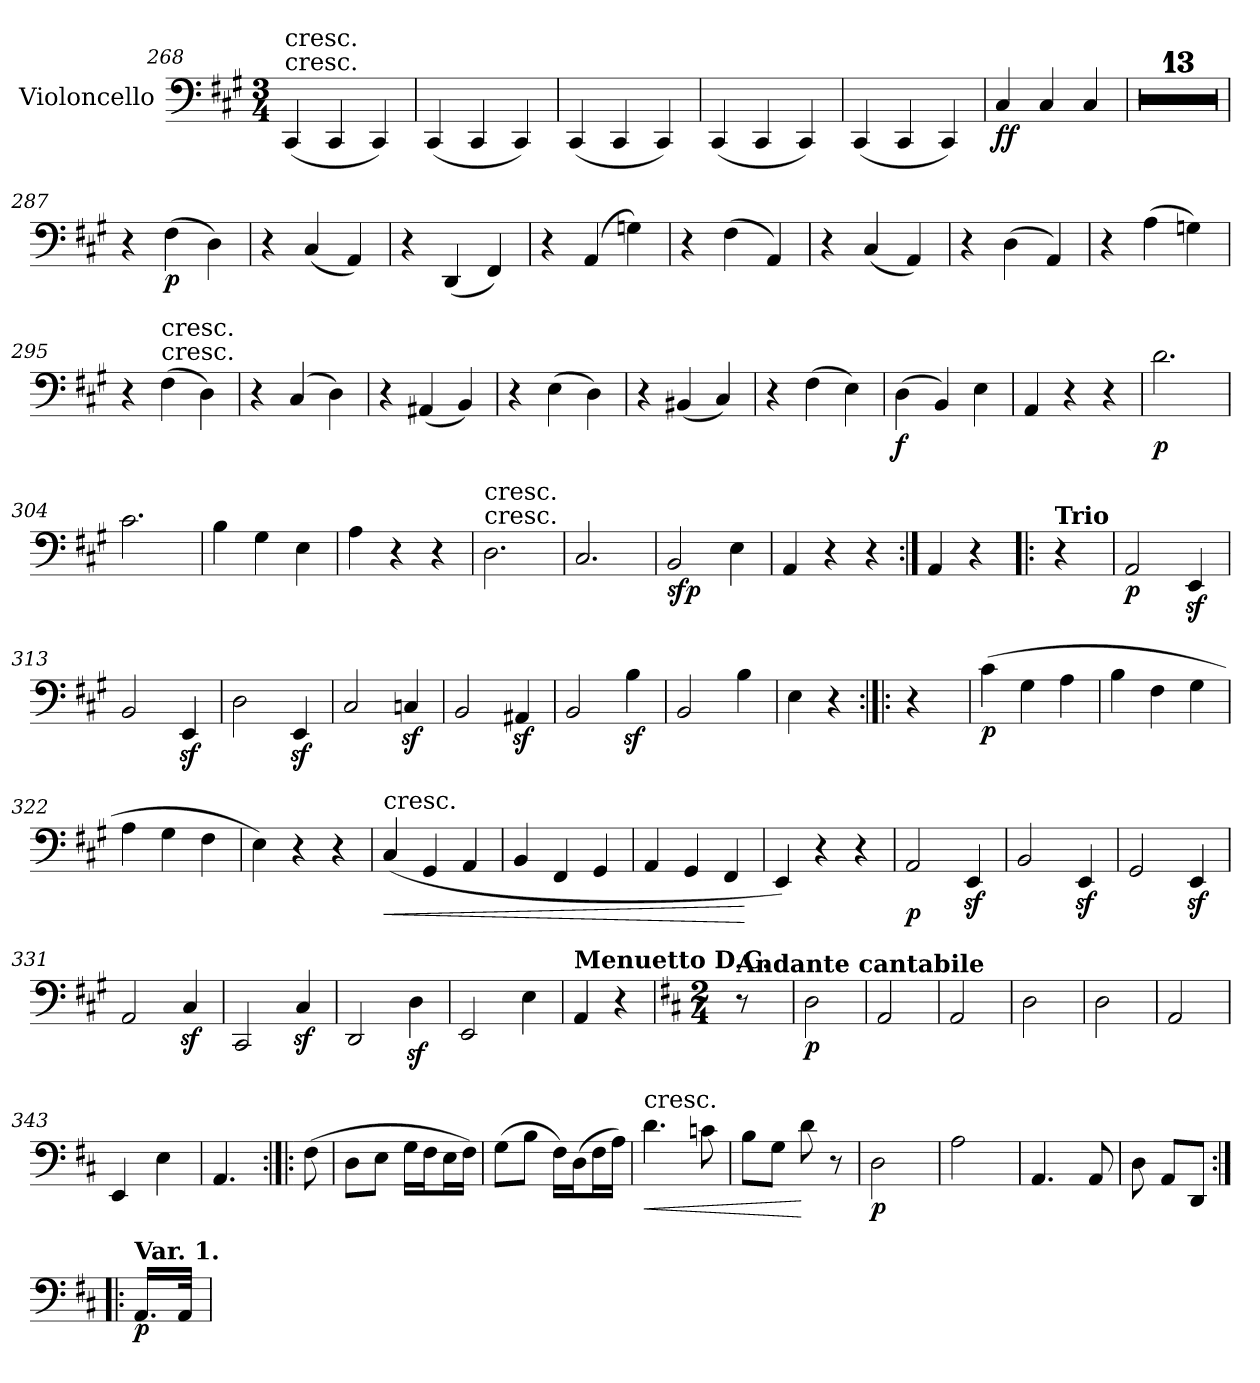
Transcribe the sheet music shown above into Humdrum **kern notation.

**kern	**dynam
*part1	*part1
*staff1	*staff1
*I"Violoncello	*
*I'Vc	*
*clefF4	*
*k[f#c#g#]	*
*A:	*
*M3/4	*
=268	=268
!LO:TX:t=cresc.	!
!LO:TX:a:t=cresc.	!
(4CC#	.
4CC#	.
4CC#)	.
=269	=269
(4CC#	.
4CC#	.
4CC#)	.
=270	=270
(4CC#	.
4CC#	.
4CC#)	.
=271	=271
(4CC#	.
4CC#	.
4CC#)	.
=272	=272
(4CC#	.
4CC#	.
4CC#)	.
=273	=273
4C#	ff
4C#	.
4C#	.
=274	=274
2.r	.
=275	=275
2.r	.
=276	=276
2.r	.
=277	=277
2.r	.
=278	=278
2.r	.
=279	=279
2.r	.
=280	=280
2.r	.
=281	=281
2.r	.
=282	=282
2.r	.
=283	=283
2.r	.
=284	=284
2.r	.
=285	=285
2.r	.
=286	=286
2.r	.
=287	=287
4r	.
(4F#	p
4D)	.
=288	=288
4r	.
(4C#	.
4AA)	.
=289	=289
4r	.
(4DD	.
4FF#)	.
=290	=290
4r	.
(4AA	.
4Gn)	.
=291	=291
4r	.
(4F#	.
4AA)	.
=292	=292
4r	.
(4C#	.
4AA)	.
=293	=293
4r	.
(4D	.
4AA)	.
=294	=294
4r	.
(4A	.
4Gn)	.
=295	=295
4r	.
!LO:TX:t=cresc.	!
!LO:TX:a:t=cresc.	!
(4F#	.
4D)	.
=296	=296
4r	.
(4C#	.
4D)	.
=297	=297
4r	.
(4AA#X	.
4BB)	.
=298	=298
4r	.
(4E	.
4D)	.
=299	=299
4r	.
(4BB#X	.
4C#)	.
=300	=300
4r	.
(4F#	.
4E)	.
=301	=301
(4D	f
4BB)	.
4E	.
=302	=302
4AA	.
4r	.
4r	.
=303	=303
2.d	p
=304	=304
2.c#	.
=305	=305
4B	.
4G#	.
4E	.
=306	=306
4A	.
4r	.
4r	.
=307	=307
!LO:TX:t=cresc.	!
!LO:TX:a:t=cresc.	!
2.D	.
=308	=308
2.C#	.
=309	=309
2BB	sfp
4E	.
=310	=310
4AA	.
4r	.
4r	.
=311:|!	=311:|!
4AA	.
4r	.
=!|:	=!|:
!LO:TX:a:B:t=Trio	!
4r	.
=312	=312
2AA	p
4EEz	.
=313	=313
2BB	.
4EEz	.
=314	=314
2D	.
4EEz	.
=315	=315
2C#	.
4Cnz	.
=316	=316
2BB	.
4AA#Xz	.
=317	=317
2BB	.
4Bz	.
=318	=318
2BB	.
4B	.
=319	=319
4E	.
4r	.
=:|!|:	=:|!|:
4r	.
=320	=320
(4c#	p
4G#	.
4A	.
=321	=321
4B	.
4F#	.
4G#	.
=322	=322
4A	.
4G#	.
4F#	.
=323	=323
4E)	.
4r	.
4r	.
=324	=324
!LO:TX:a:t=cresc.	!
!	!LO:HP:b
(4C#	<
4GG#	.
4AA	.
=325	=325
4BB	.
4FF#	.
4GG#	.
=326	=326
4AA	.
4GG#	.
4FF#	.
.	[
=327	=327
4EE)	.
4r	.
4r	.
=328	=328
2AA	p
4EEz	.
=329	=329
2BB	.
4EEz	.
=330	=330
2GG#	.
4EEz	.
=331	=331
2AA	.
4C#z	.
=332	=332
2CC#	.
4C#z	.
=333	=333
2DD	.
4Dz	.
=334	=334
2EE	.
4E	.
=335	=335
!LO:TX:a:B:t=Menuetto D.C.	!
4AA	.
4r	.
=336	=336
*k[f#c#]	*
*D:	*
*M2/4	*
!LO:TX:a:B:t=Andante cantabile	!
8r	.
=337	=337
2D	p
=338	=338
2AA	.
=339	=339
2AA	.
=340	=340
2D	.
=341	=341
2D	.
=342	=342
2AA	.
=343	=343
4EE	.
4E	.
=344	=344
4.AA	.
=:|!|:	=:|!|:
(8F#	.
=345	=345
8D\L	.
8E\J	.
16G\LL	.
16F#\J	.
16E\L	.
16F#\JJ)	.
=346	=346
(8G\L	.
8B\J	.
16F#\LL)	.
(16D\J	.
16F#\L	.
16A\JJ)	.
=347	=347
!LO:TX:a:t=cresc.	!
!	!LO:HP:b
4.d	<
8cn	.
=348	=348
8B\L	.
8G\J	.
8d	[
8r	.
=349	=349
2D	p
=350	=350
2A	.
=351	=351
4.AA	.
8AA	.
=352	=352
8D	.
8AA/L	.
8DD/J	.
=:|!|:	=:|!|:
!LO:TX:a:B:t=Var. 1.	!
16.AA/LL	p
32AA/JJk	.
=	=
*-	*-
